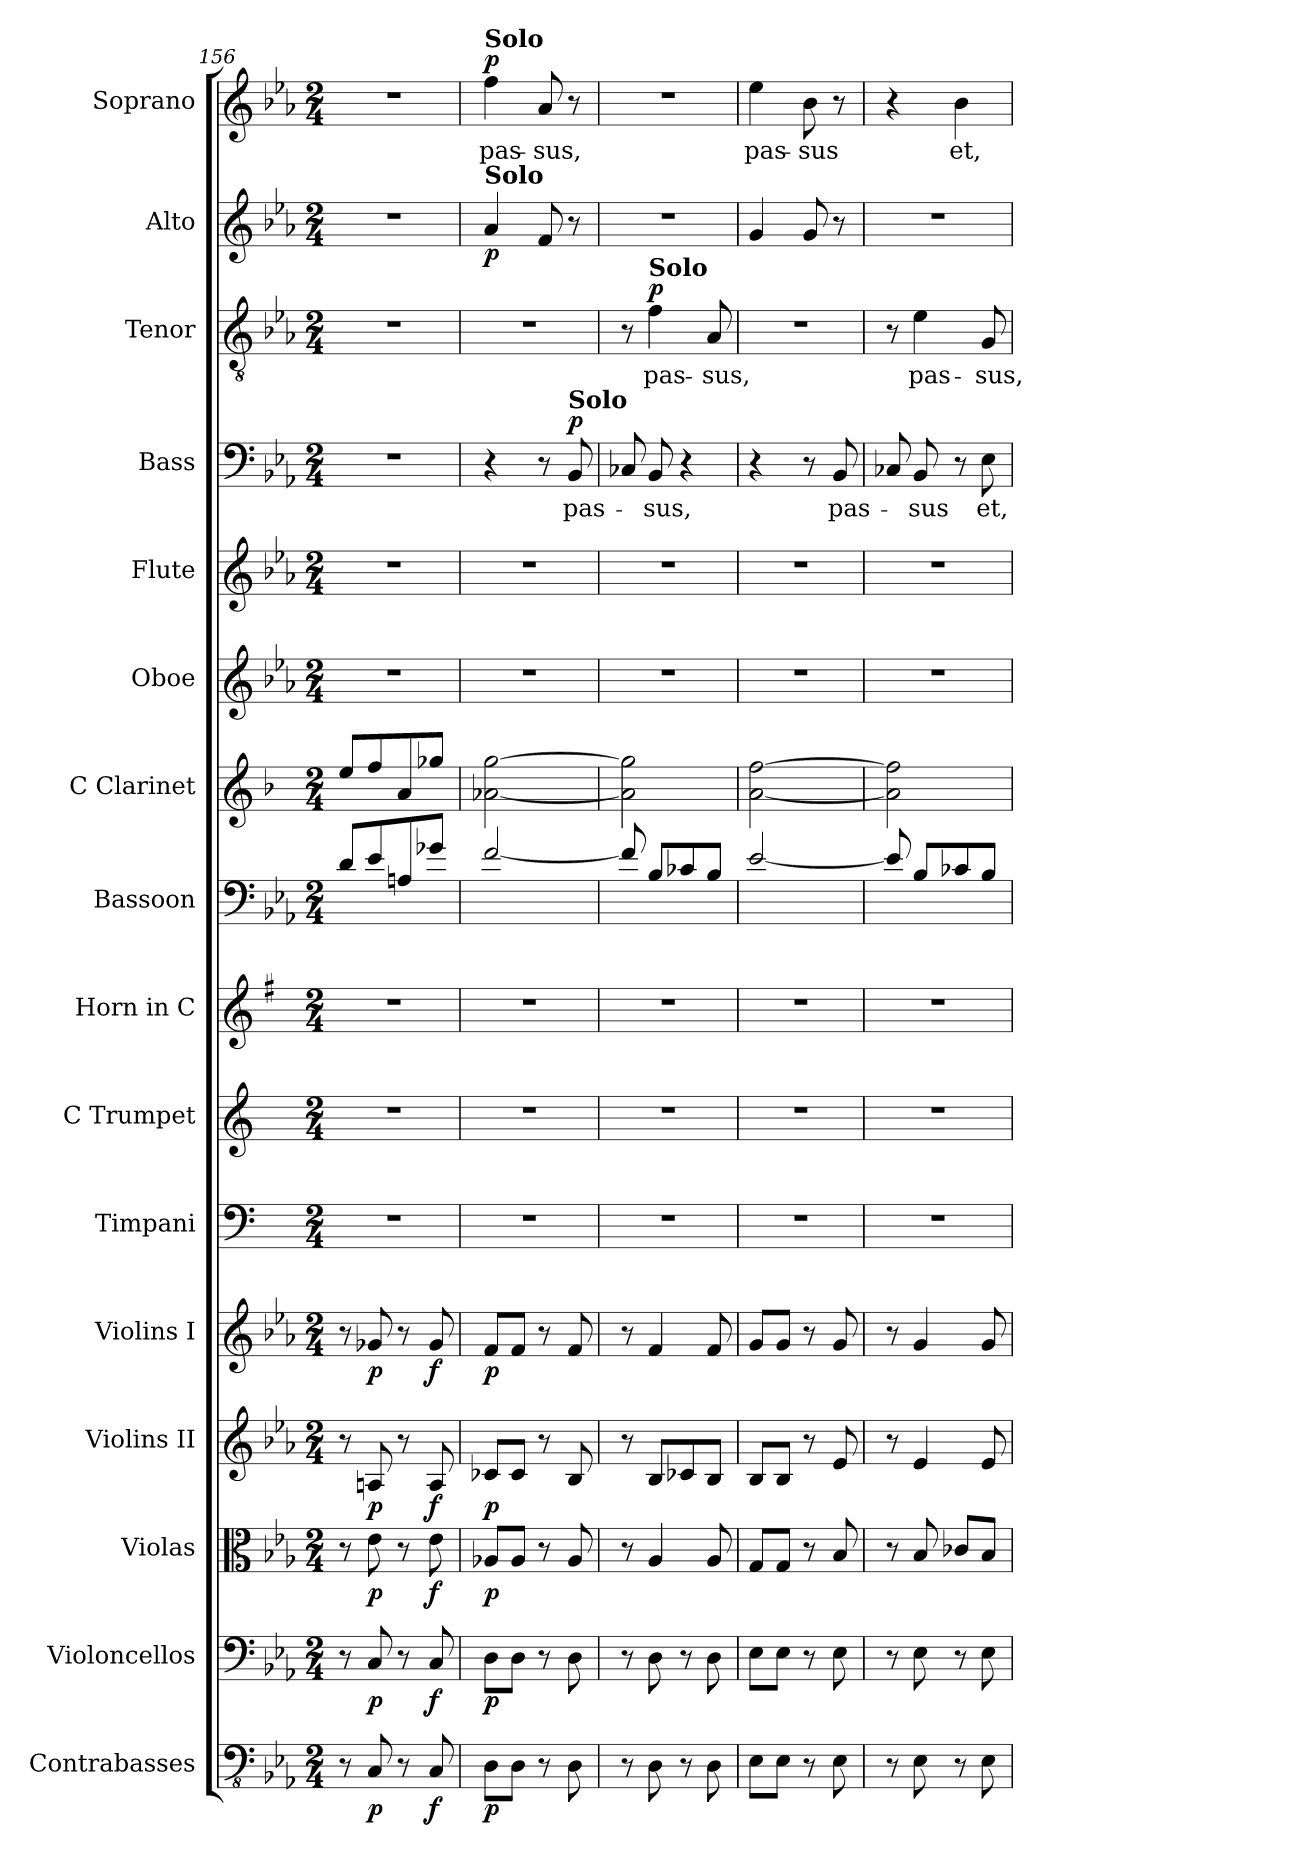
**kern	**dynam	**kern	**dynam	**kern	**dynam	**kern	**dynam	**kern	**dynam	**kern	**kern	**kern	**kern	**kern	**kern	**kern	**kern	**text	**dynam	**kern	**text	**dynam	**kern	**dynam	**kern	**text	**dynam
*part16	*part16	*part15	*part15	*part14	*part14	*part13	*part13	*part12	*part12	*part11	*part10	*part9	*part8	*part7	*part6	*part5	*part4	*part4	*part4	*part3	*part3	*part3	*part2	*part2	*part1	*part1	*part1
*staff16	*staff16	*staff15	*staff15	*staff14	*staff14	*staff13	*staff13	*staff12	*staff12	*staff11	*staff10	*staff9	*staff8	*staff7	*staff6	*staff5	*staff4	*staff4	*staff4	*staff3	*staff3	*staff3	*staff2	*staff2	*staff1	*staff1	*staff1
*I"Contrabasses	*	*I"Violoncellos	*	*I"Violas	*	*I"Violins II	*	*I"Violins I	*	*I"Timpani	*I"C Trumpet	*I"Horn in C	*I"Bassoon	*I"C Clarinet	*I"Oboe	*I"Flute	*I"Bass	*	*	*I"Tenor	*	*	*I"Alto	*	*I"Soprano	*	*
*I'Cbs.	*	*I'Vcs.	*	*I'Vlas.	*	*I'Vlns. II	*	*I'Vlns. I	*	*I'Timp.	*I'C Tpt.	*I'Hn. in C	*I'Bsn.	*I'C Cl.	*I'Ob.	*I'Fl.	*I'B.	*	*	*I'T.	*	*	*I'A.	*	*I'S.	*	*
*clefFv4	*	*clefF4	*	*clefC3	*	*clefG2	*	*clefG2	*	*clefF4	*clefG2	*clefG2	*clefF4	*clefG2	*clefG2	*clefG2	*clefF4	*	*	*clefGv2	*	*	*clefG2	*	*clefG2	*	*
*	*	*	*	*	*	*	*	*	*	*	*	*ITrd4c7	*	*ITrd1c2	*	*	*	*	*	*	*	*	*	*	*	*	*
*k[b-e-a-]	*	*k[b-e-a-]	*	*k[b-e-a-]	*	*k[b-e-a-]	*	*k[b-e-a-]	*	*k[]	*k[]	*k[]	*k[b-e-a-]	*k[b-e-a-]	*k[b-e-a-]	*k[b-e-a-]	*k[b-e-a-]	*	*	*k[b-e-a-]	*	*	*k[b-e-a-]	*	*k[b-e-a-]	*	*
*M2/4	*	*M2/4	*	*M2/4	*	*M2/4	*	*M2/4	*	*M2/4	*M2/4	*M2/4	*M2/4	*M2/4	*M2/4	*M2/4	*M2/4	*	*	*M2/4	*	*	*M2/4	*	*M2/4	*	*
=156	=156	=156	=156	=156	=156	=156	=156	=156	=156	=156	=156	=156	=156	=156	=156	=156	=156	=156	=156	=156	=156	=156	=156	=156	=156	=156	=156
8r	.	8r	.	8r	.	8r	.	8r	.	2r	2r	2r	8d/L	8dd/L	2r	2r	2r	.	.	2r	.	.	2r	.	2r	.	.
!	!LO:DY:b	!	!LO:DY:b	!	!LO:DY:b	!	!LO:DY:b	!	!LO:DY:b	!	!	!	!	!	!	!	!	!	!	!	!	!	!	!	!	!	!
8CC/	p	8C/	p	8e-\	p	8An/	p	8g-X/	p	.	.	.	8e-/	8ee-/	.	.	.	.	.	.	.	.	.	.	.	.	.
8r	.	8r	.	8r	.	8r	.	8r	.	.	.	.	8An/	8g/	.	.	.	.	.	.	.	.	.	.	.	.	.
!	!LO:DY:b	!	!LO:DY:b	!	!LO:DY:b	!	!LO:DY:b	!	!LO:DY:b	!	!	!	!	!	!	!	!	!	!	!	!	!	!	!	!	!	!
8CC/	f	8C/	f	8e-\	f	8A/	f	8g-/	f	.	.	.	8g-X/J	8ff-X/J	.	.	.	.	.	.	.	.	.	.	.	.	.
=157	=157	=157	=157	=157	=157	=157	=157	=157	=157	=157	=157	=157	=157	=157	=157	=157	=157	=157	=157	=157	=157	=157	=157	=157	=157	=157	=157
!	!	!	!	!	!	!	!	!	!	!	!	!	!	!	!	!	!	!	!	!	!	!	!	!	!LO:TX:a:B:t=Solo	!	!
!	!	!	!	!	!	!	!	!	!	!	!	!	!	!	!	!	!	!	!	!	!	!	!LO:TX:a:B:t=Solo	!	!	!	!
!	!LO:DY:b	!	!LO:DY:b	!	!LO:DY:b	!	!LO:DY:b	!	!LO:DY:b	!	!	!	!	!	!	!	!	!	!	!	!	!	!	!LO:DY:b	!	!LO:LY:b	!LO:DY:a
8DD\L	p	8D\L	p	8A-X/L	p	8c-X/L	p	8f/L	p	2r	2r	2r	[2f/	[2g-X\ [2ff\	2r	2r	4r	.	.	2r	.	.	4a-/	p	4ff\	pas-	p
8DD\J	.	8D\J	.	8A-/J	.	8c-/J	.	8f/J	.	.	.	.	.	.	.	.	.	.	.	.	.	.	.	.	.	.	.
!	!	!	!	!	!	!	!	!	!	!	!	!	!	!	!	!	!	!	!	!	!	!	!	!	!	!LO:LY:b	!
8r	.	8r	.	8r	.	8r	.	8r	.	.	.	.	.	.	.	.	8r	.	.	.	.	.	8f/	.	8a-/	-sus,	.
!	!	!	!	!	!	!	!	!	!	!	!	!	!	!	!	!	!LO:TX:a:B:t=Solo	!	!	!	!	!	!	!	!	!	!
!	!	!	!	!	!	!	!	!	!	!	!	!	!	!	!	!	!	!LO:LY:b	!LO:DY:a	!	!	!	!	!	!	!	!
8DD\	.	8D\	.	8A-/	.	8B-/	.	8f/	.	.	.	.	.	.	.	.	8BB-/	pas-	p	.	.	.	8r	.	8r	.	.
=158	=158	=158	=158	=158	=158	=158	=158	=158	=158	=158	=158	=158	=158	=158	=158	=158	=158	=158	=158	=158	=158	=158	=158	=158	=158	=158	=158
8r	.	8r	.	8r	.	8r	.	8r	.	2r	2r	2r	8f/]	2g-\] 2ff\]	2r	2r	8C-X/	.	.	8r	.	.	2r	.	2r	.	.
!	!	!	!	!	!	!	!	!	!	!	!	!	!	!	!	!	!	!	!	!LO:TX:a:B:t=Solo	!	!	!	!	!	!	!
!	!	!	!	!	!	!	!	!	!	!	!	!	!	!	!	!	!	!LO:LY:b	!	!	!LO:LY:b	!LO:DY:a	!	!	!	!	!
8DD\	.	8D\	.	4A-/	.	8B-/L	.	4f/	.	.	.	.	8B-/L	.	.	.	8BB-/	-sus,	.	4f\	pas-	p	.	.	.	.	.
8r	.	8r	.	.	.	8c-X/	.	.	.	.	.	.	8c-X/	.	.	.	4r	.	.	.	.	.	.	.	.	.	.
!	!	!	!	!	!	!	!	!	!	!	!	!	!	!	!	!	!	!	!	!	!LO:LY:b	!	!	!	!	!	!
8DD\	.	8D\	.	8A-/	.	8B-/J	.	8f/	.	.	.	.	8B-/J	.	.	.	.	.	.	8A-/	-sus,	.	.	.	.	.	.
=159	=159	=159	=159	=159	=159	=159	=159	=159	=159	=159	=159	=159	=159	=159	=159	=159	=159	=159	=159	=159	=159	=159	=159	=159	=159	=159	=159
!	!	!	!	!	!	!	!	!	!	!	!	!	!	!	!	!	!	!	!	!	!	!	!	!	!	!LO:LY:b	!
8EE-\L	.	8E-\L	.	8G/L	.	8B-/L	.	8g/L	.	2r	2r	2r	[2e-/	[2g\ [2ee-\	2r	2r	4r	.	.	2r	.	.	4g/	.	4ee-\	pas-	.
8EE-\J	.	8E-\J	.	8G/J	.	8B-/J	.	8g/J	.	.	.	.	.	.	.	.	.	.	.	.	.	.	.	.	.	.	.
!	!	!	!	!	!	!	!	!	!	!	!	!	!	!	!	!	!	!	!	!	!	!	!	!	!	!LO:LY:b	!
8r	.	8r	.	8r	.	8r	.	8r	.	.	.	.	.	.	.	.	8r	.	.	.	.	.	8g/	.	8b-\	-sus	.
!	!	!	!	!	!	!	!	!	!	!	!	!	!	!	!	!	!	!LO:LY:b	!	!	!	!	!	!	!	!	!
8EE-\	.	8E-\	.	8B-/	.	8e-/	.	8g/	.	.	.	.	.	.	.	.	8BB-/	pas-	.	.	.	.	8r	.	8r	.	.
!!LO:PB:g=z
=160	=160	=160	=160	=160	=160	=160	=160	=160	=160	=160	=160	=160	=160	=160	=160	=160	=160	=160	=160	=160	=160	=160	=160	=160	=160	=160	=160
8r	.	8r	.	8r	.	8r	.	8r	.	2r	2r	2r	8e-/]	2g\] 2ee-\]	2r	2r	8C-X/	.	.	8r	.	.	2r	.	4r	.	.
!	!	!	!	!	!	!	!	!	!	!	!	!	!	!	!	!	!	!LO:LY:b	!	!	!LO:LY:b	!	!	!	!	!	!
8EE-\	.	8E-\	.	8B-/	.	4e-/	.	4g/	.	.	.	.	8B-/L	.	.	.	8BB-/	-sus	.	4e-\	pas-	.	.	.	.	.	.
!	!	!	!	!	!	!	!	!	!	!	!	!	!	!	!	!	!	!	!	!	!	!	!	!	!	!LO:LY:b	!
8r	.	8r	.	8c-X/L	.	.	.	.	.	.	.	.	8c-X/	.	.	.	8r	.	.	.	.	.	.	.	4b-\	et,	.
!	!	!	!	!	!	!	!	!	!	!	!	!	!	!	!	!	!	!LO:LY:b	!	!	!LO:LY:b	!	!	!	!	!	!
8EE-\	.	8E-\	.	8B-/J	.	8e-/	.	8g/	.	.	.	.	8B-/J	.	.	.	8E-\	et,	.	8G/	-sus,	.	.	.	.	.	.
=	=	=	=	=	=	=	=	=	=	=	=	=	=	=	=	=	=	=	=	=	=	=	=	=	=	=	=
*-	*-	*-	*-	*-	*-	*-	*-	*-	*-	*-	*-	*-	*-	*-	*-	*-	*-	*-	*-	*-	*-	*-	*-	*-	*-	*-	*-
